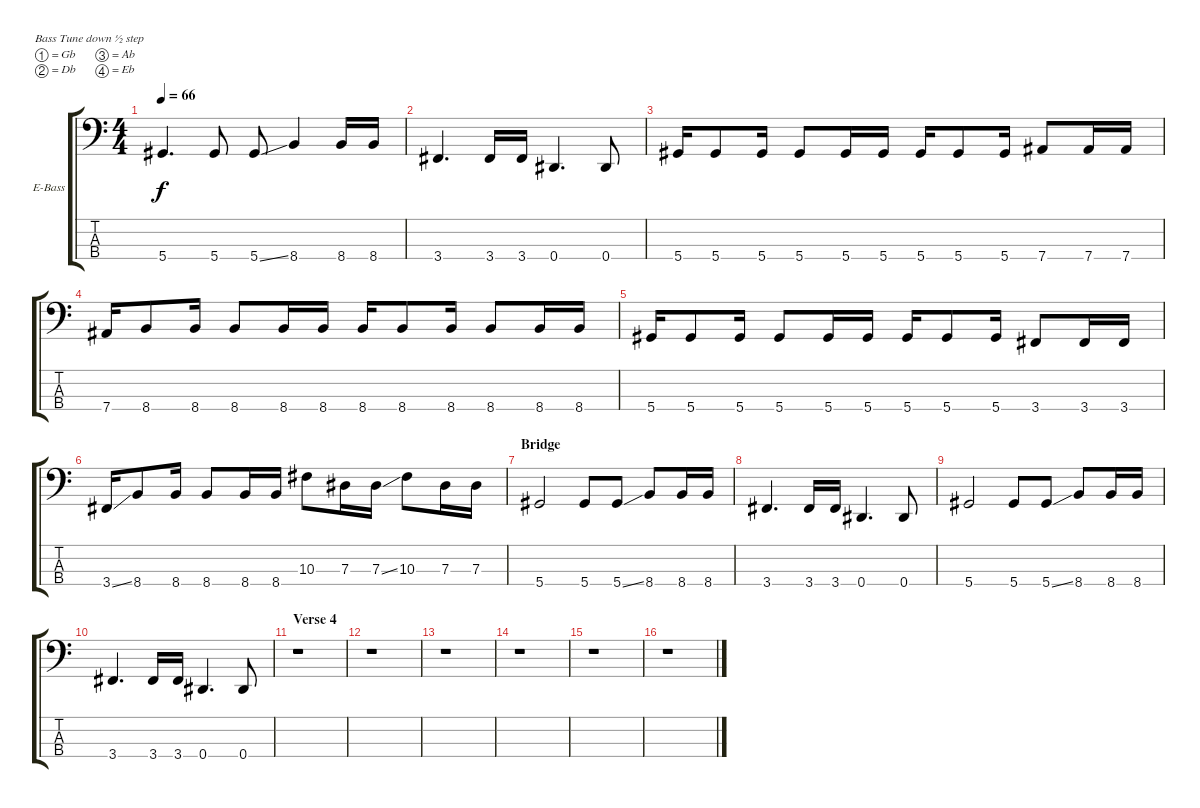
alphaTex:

\bracketExtendMode groupsimilarinstruments
\firstSystemTrackNameOrientation horizontal
\otherSystemsTrackNameOrientation horizontal
\track ("Bass" "E-Bass") {instrument electricbasspick}
\staff {score tabs}
\tuning (Gb2 Db2 Ab1 Eb1)
\ts (4 4)
\tempo 66
\clef f4
\ks c
5.4.4{d dy f} 5.4.8 5.4{ss}.8 8.4.4 8.4.16 8.4.16 |
3.4.4{d} 3.4.16 3.4.16 0.4.4{d} 0.4.8 |
5.4.16 5.4.8 5.4.16 5.4.8 5.4.16 5.4.16 5.4.16 5.4.8 5.4.16 7.4.8 7.4.16 7.4.16 |
7.4.16 8.4.8 8.4.16 8.4.8 8.4.16 8.4.16 8.4.16 8.4.8 8.4.16 8.4.8 8.4.16 8.4.16 |
5.4.16 5.4.8 5.4.16 5.4.8 5.4.16 5.4.16 5.4.16 5.4.8 5.4.16 3.4.8 3.4.16 3.4.16 |
3.4{ss}.16 8.4.8 8.4.16 8.4.8 8.4.16 8.4.16 10.3.8 7.3.16 7.3{ss}.16 10.3.8 7.3.16 7.3.16 |
\section ("" "Bridge")
5.4.2 5.4.8 5.4{ss}.8 8.4.8 8.4.16 8.4.16 |
3.4.4{d} 3.4.16 3.4.16 0.4.4{d} 0.4.8 |
5.4.2 5.4.8 5.4{ss}.8 8.4.8 8.4.16 8.4.16 |
3.4.4{d} 3.4.16 3.4.16 0.4.4{d} 0.4.8 |
\section ("" "Verse 4")
r.1 |
r.1 |
r.1 |
r.1 |
r.1 |
r.1
